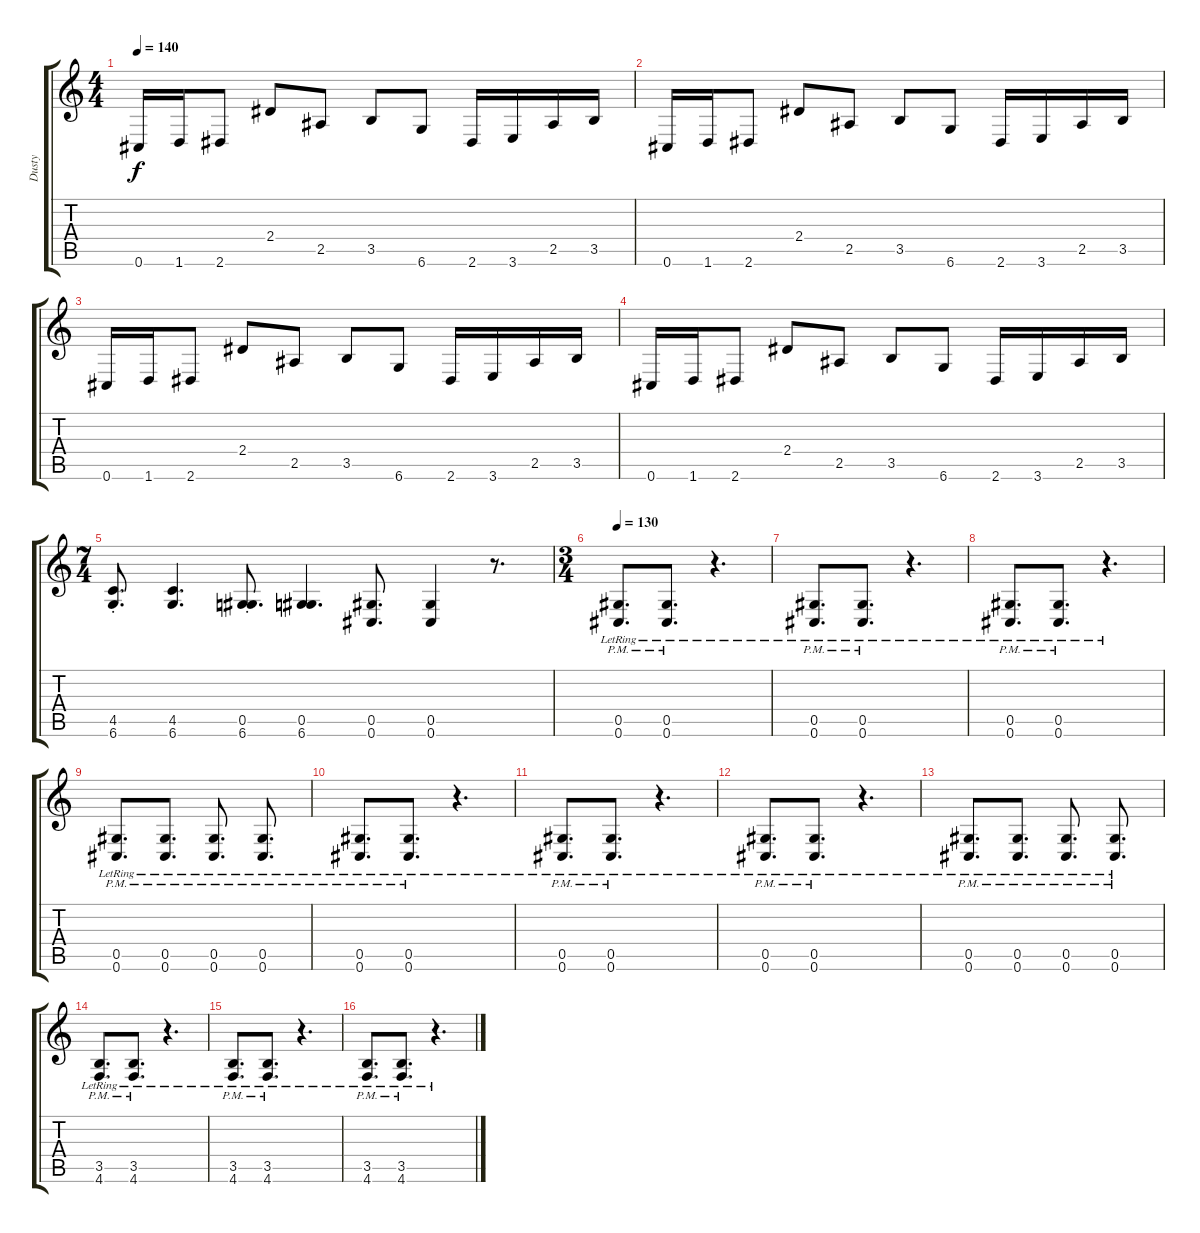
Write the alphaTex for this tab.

\track ("Dusty" "Dusty") {instrument overdrivenguitar}
\staff {score tabs}
\tuning (Eb4 Bb3 Gb3 Db3 Ab2 Db2) {hide}
\ts (4 4)
\tempo 140
\clef g2
\ks c
0.6.16{dy f} 1.6.16 2.6.8 2.4.8 2.5.8 3.5.8 6.6.8 2.6.16 3.6.16 2.5.16 3.5.16 |
0.6.16 1.6.16 2.6.8 2.4.8 2.5.8 3.5.8 6.6.8 2.6.16 3.6.16 2.5.16 3.5.16 |
0.6.16 1.6.16 2.6.8 2.4.8 2.5.8 3.5.8 6.6.8 2.6.16 3.6.16 2.5.16 3.5.16 |
0.6.16 1.6.16 2.6.8 2.4.8 2.5.8 3.5.8 6.6.8 2.6.16 3.6.16 2.5.16 3.5.16 |
\ts (7 4)
(4.5{st} 6.6{st}).8{d} (4.5 6.6).4{d} (0.5{st} 6.6{st}).8{d} (0.5 6.6).4{d} (0.5 0.6).8{d} (0.5 0.6).4 r.8{d} |
\ts (3 4)
\tempo 130
(0.5{pm lr} 0.6{pm lr}).8{d} (0.5{pm lr} 0.6{pm lr}).8{d} r.4{d} |
(0.5{pm lr} 0.6{pm lr}).8{d} (0.5{pm lr} 0.6{pm lr}).8{d} r.4{d} |
(0.5{pm lr} 0.6{pm lr}).8{d} (0.5{pm lr} 0.6{pm lr}).8{d} r.4{d} |
(0.5{pm lr} 0.6{pm lr}).8{d} (0.5{pm lr} 0.6{pm lr}).8{d} (0.5{pm lr} 0.6{pm lr}).8{d} (0.5{pm lr} 0.6{pm lr}).8{d} |
(0.5{pm lr} 0.6{pm lr}).8{d} (0.5{pm lr} 0.6{pm lr}).8{d} r.4{d} |
(0.5{pm lr} 0.6{pm lr}).8{d} (0.5{pm lr} 0.6{pm lr}).8{d} r.4{d} |
(0.5{pm lr} 0.6{pm lr}).8{d} (0.5{pm lr} 0.6{pm lr}).8{d} r.4{d} |
(0.5{pm lr} 0.6{pm lr}).8{d} (0.5{pm lr} 0.6{pm lr}).8{d} (0.5{pm lr} 0.6{pm lr}).8{d} (0.5{pm lr} 0.6{pm lr}).8{d} |
(3.5{pm lr} 4.6{pm lr}).8{d} (3.5{pm lr} 4.6{pm lr}).8{d} r.4{d} |
(3.5{pm lr} 4.6{pm lr}).8{d} (3.5{pm lr} 4.6{pm lr}).8{d} r.4{d} |
(3.5{pm lr} 4.6{pm lr}).8{d} (3.5{pm lr} 4.6{pm lr}).8{d} r.4{d}
